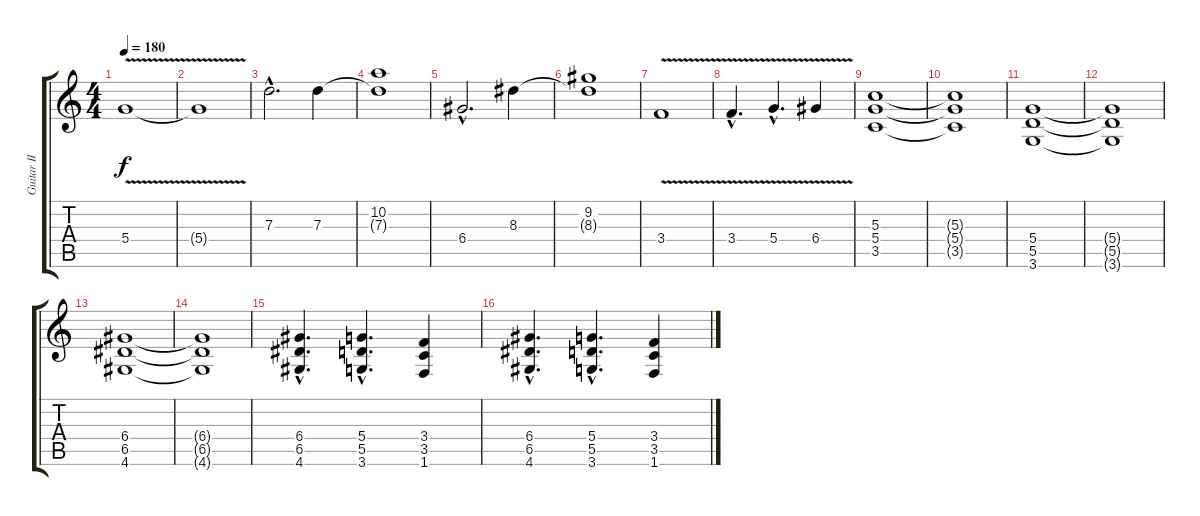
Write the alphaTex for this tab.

\track ("Guitar II" "Guitar II") {instrument distortionguitar}
\staff {score tabs}
\tuning (E4 B3 G3 D3 A2 E2) {hide}
\ts (4 4)
\tempo 180
\clef g2
\ks c
5.4{v}.1{dy f} |
5.4{t}.1 |
7.3{hac}.2{d} 7.3.4 |
(10.2 7.3{t}).1 |
6.4{hac}.2{d} 8.3.4 |
(9.2 8.3{t}).1 |
3.4{v}.1 |
3.4{v hac}.4{d} 5.4{v hac}.4{d} 6.4{v}.4 |
(5.3 5.4 3.5).1 |
(5.3{t} 5.4{t} 3.5{t}).1 |
(5.4 5.5 3.6).1 |
(5.4{t} 5.5{t} 3.6{t}).1 |
(6.4 6.5 4.6).1 |
(6.4{t} 6.5{t} 4.6{t}).1 |
(6.4{hac} 6.5{hac} 4.6{hac}).4{d} (5.4{hac} 5.5{hac} 3.6{hac}).4{d} (3.4 3.5 1.6).4 |
(6.4{hac} 6.5{hac} 4.6{hac}).4{d} (5.4{hac} 5.5{hac} 3.6{hac}).4{d} (3.4 3.5 1.6).4
